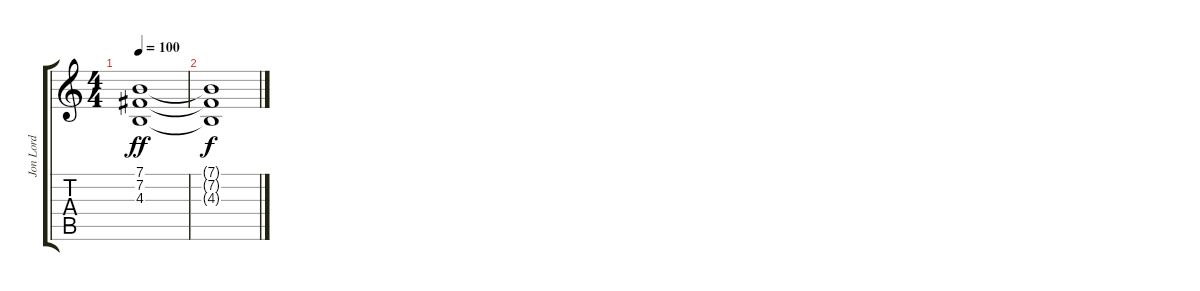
\track ("Jon Lord" "Jon Lord") {instrument rockorgan}
\staff {score tabs}
\tuning (E4 B3 G3 D3 A2 E2) {hide}
\ts (4 4)
\tempo 100
\clef g2
\ks c
(7.1 7.2 4.3).1{dy ff} |
(7.1{t} 7.2{t} 4.3{t}).1{dy f}
